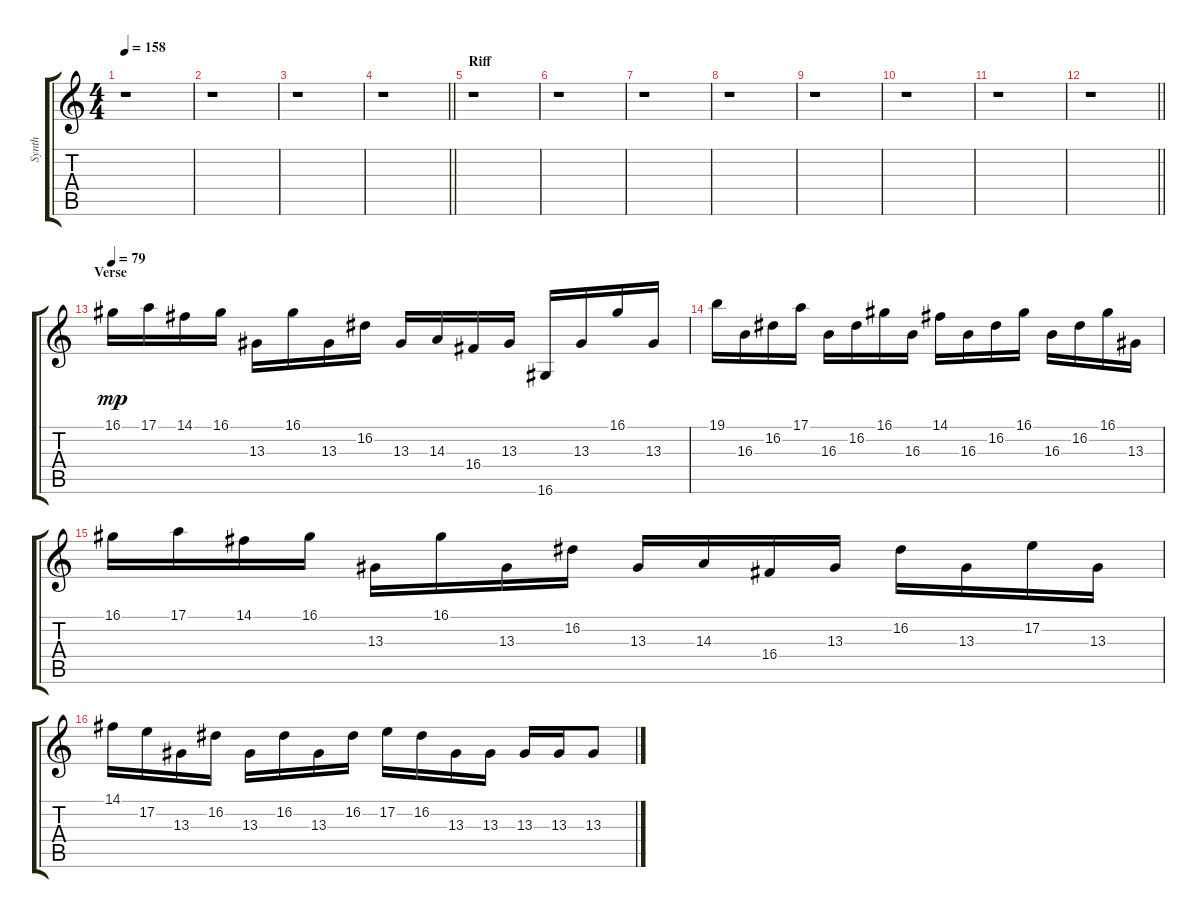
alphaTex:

\track ("Synth" "Synth") {instrument lead2sawtooth}
\staff {score tabs}
\tuning (E4 B3 G3 D3 A2 E2) {hide}
\ts (4 4)
\tempo 158
\clef g2
\ks c
r.1{dy mp} |
r.1 |
r.1 |
\barLineRight lightlight
r.1 |
\section ("" "Riff")
r.1 |
r.1 |
r.1 |
r.1 |
r.1 |
r.1 |
r.1 |
\barLineRight lightlight
r.1 |
\section ("" "Verse")
\tempo 79
16.1.16 17.1.16 14.1.16 16.1.16 13.3.16 16.1.16 13.3.16 16.2.16 13.3.16 14.3.16 16.4.16 13.3.16 16.6.16 13.3.16 16.1.16 13.3.16 |
19.1.16 16.3.16 16.2.16 17.1.16 16.3.16 16.2.16 16.1.16 16.3.16 14.1.16 16.3.16 16.2.16 16.1.16 16.3.16 16.2.16 16.1.16 13.3.16 |
16.1.16 17.1.16 14.1.16 16.1.16 13.3.16 16.1.16 13.3.16 16.2.16 13.3.16 14.3.16 16.4.16 13.3.16 16.2.16 13.3.16 17.2.16 13.3.16 |
14.1.16 17.2.16 13.3.16 16.2.16 13.3.16 16.2.16 13.3.16 16.2.16 17.2.16 16.2.16 13.3.16 13.3.16 13.3.16 13.3.16 13.3.8
